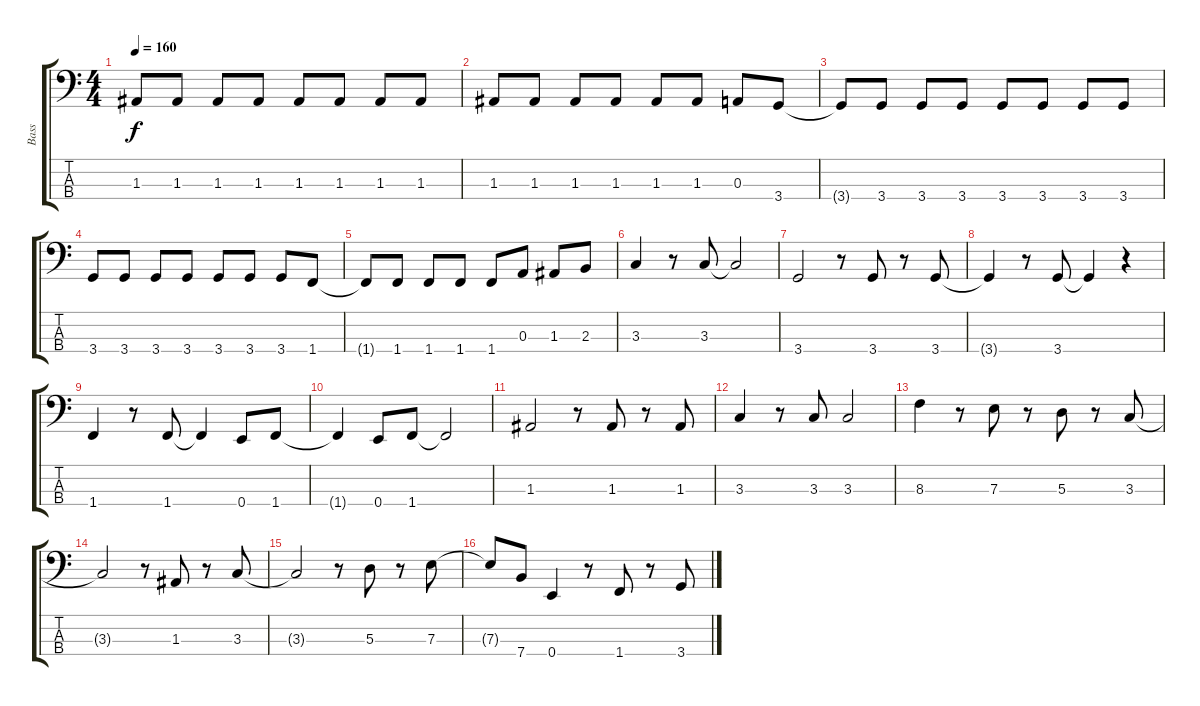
\track ("Bass" "Bass") {instrument electricbassfinger}
\staff {score tabs}
\tuning (G2 D2 A1 E1) {hide}
\ts (4 4)
\tempo 160
\clef f4
\ks c
1.3{t}.8{dy f} 1.3.8 1.3.8 1.3.8 1.3.8 1.3.8 1.3.8 1.3.8 |
1.3.8 1.3.8 1.3.8 1.3.8 1.3.8 1.3.8 0.3.8 3.4.8 |
3.4{t}.8 3.4.8 3.4.8 3.4.8 3.4.8 3.4.8 3.4.8 3.4.8 |
3.4.8 3.4.8 3.4.8 3.4.8 3.4.8 3.4.8 3.4.8 1.4.8 |
1.4{t}.8 1.4.8 1.4.8 1.4.8 1.4.8 0.3.8 1.3.8 2.3.8 |
3.3.4 r.8 3.3.8 3.3{t}.2 |
3.4.2 r.8 3.4.8 r.8 3.4.8 |
3.4{t}.4 r.8 3.4.8 3.4{t}.4 r.4 |
1.4.4 r.8 1.4.8 1.4{t}.4 0.4.8 1.4.8 |
1.4{t}.4 0.4.8 1.4.8 1.4{t}.2 |
1.3.2 r.8 1.3.8 r.8 1.3.8 |
3.3.4 r.8 3.3.8 3.3.2 |
8.3.4 r.8 7.3.8 r.8 5.3.8 r.8 3.3.8 |
3.3{t}.2 r.8 1.3.8 r.8 3.3.8 |
3.3{t}.2 r.8 5.3.8 r.8 7.3.8 |
7.3{t}.8 7.4.8 0.4.4 r.8 1.4.8 r.8 3.4.8
